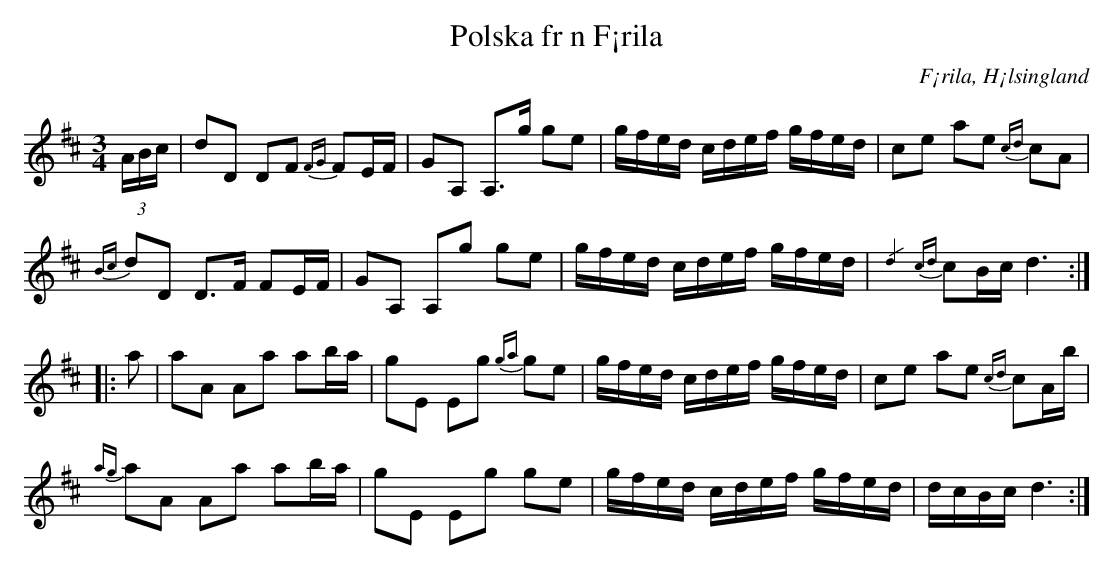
X:1
T:Polska fr n F¡rila
O:F¡rila, H¡lsingland
M:3/4
L:1/16
U:t=turn
K:D
(3ABc | d2D2 D2F2 {F4/3G4/3}F2EF | G2A,2 A,2>g2 g2e2 | gfed cdef gfed | c2e2 a2e2 {c4/3d4/3}c2A2 |
{Bc}d2D2 D2>F2 F2EF | G2A,2 A,2g2 g2e2 | gfed cdef gfed | {/d2}{c3/3d3/3}c2Bc d6 ::
a2 | a2A2 A2a2 a2ba | g2E2 E2g2 {g3/3a3/3}g2e2 | gfed cdef gfed | c2e2 a2e2 {c3/3d3/3}c2A4/3b2/3 |
{a3/3g3/3}a2A2 A2a2 a2ba | g2E2 E2g2 g2e2 | gfed cdef gfed | dcBc d6 :|
